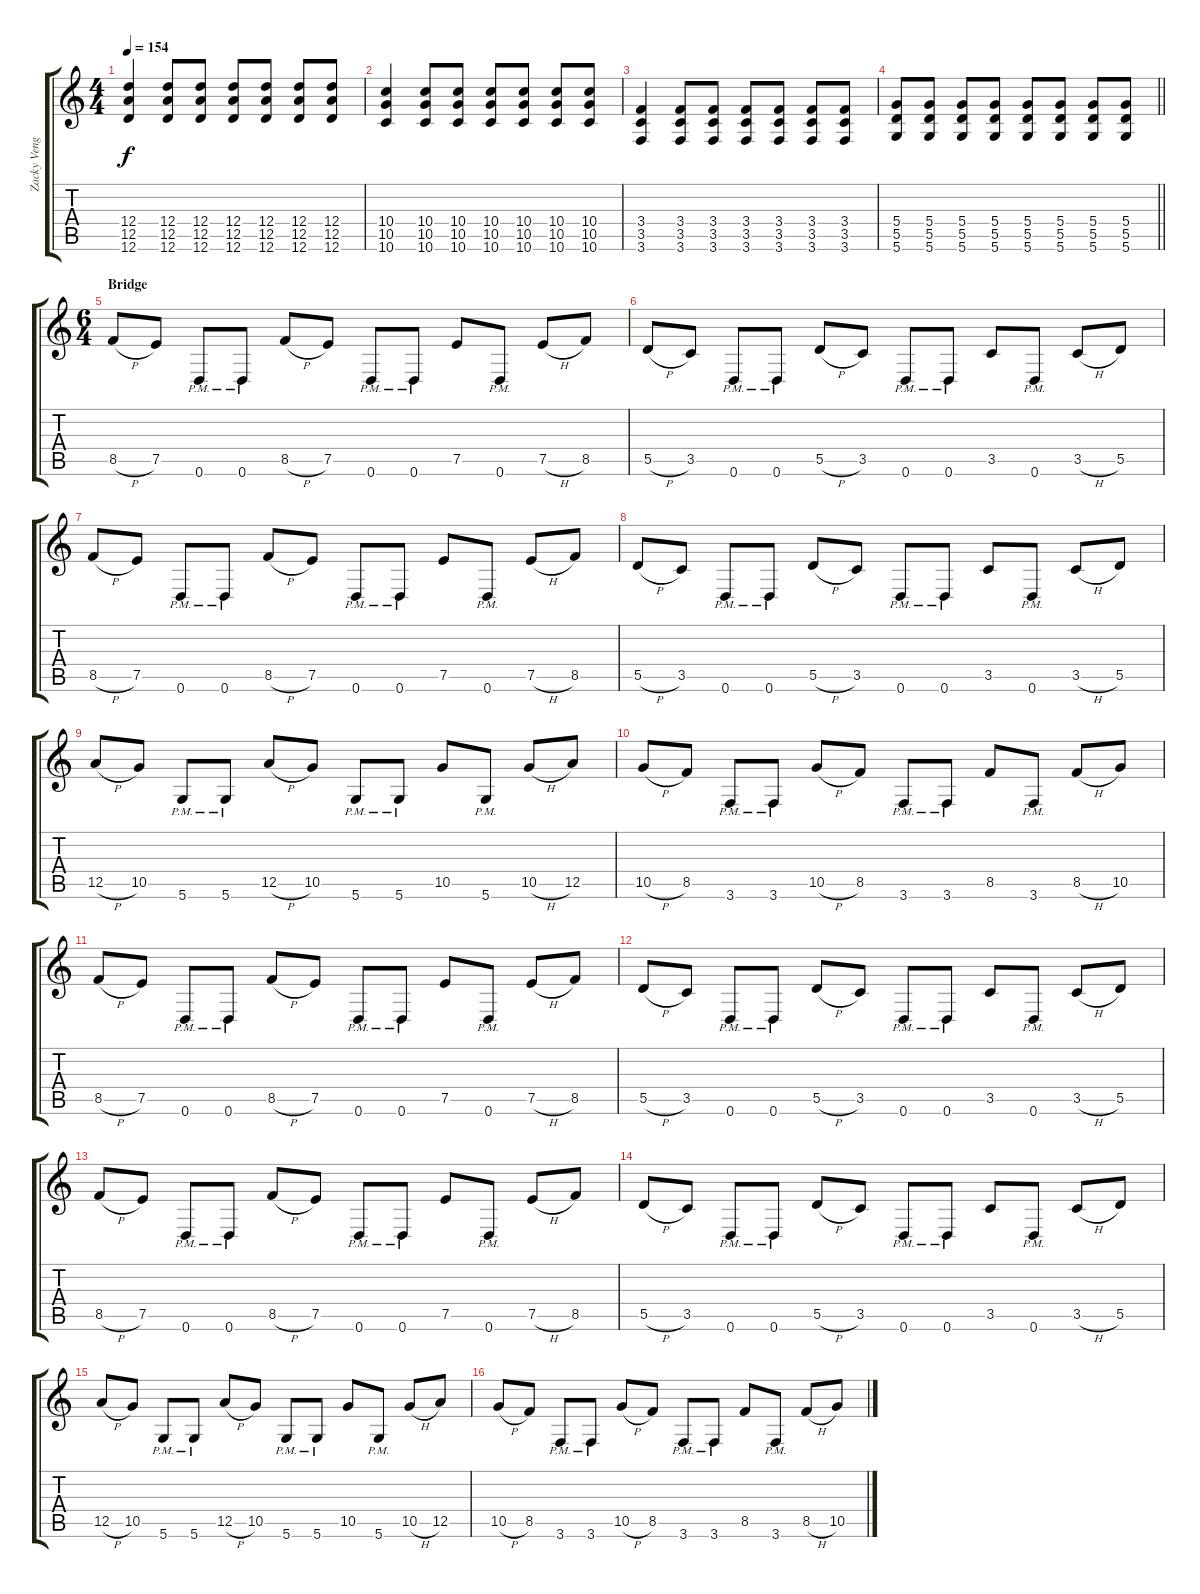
\track ("Zacky Vengeance" "Zacky Veng") {instrument distortionguitar}
\staff {score tabs}
\tuning (E4 B3 G3 D3 A2 D2) {hide}
\ts (4 4)
\tempo 154
\clef g2
\ks c
(12.4 12.5 12.6).4{dy f} (12.4 12.5 12.6).8 (12.4 12.5 12.6).8 (12.4 12.5 12.6).8 (12.4 12.5 12.6).8 (12.4 12.5 12.6).8 (12.4 12.5 12.6).8 |
(10.4 10.5 10.6).4 (10.4 10.5 10.6).8 (10.4 10.5 10.6).8 (10.4 10.5 10.6).8 (10.4 10.5 10.6).8 (10.4 10.5 10.6).8 (10.4 10.5 10.6).8 |
(3.4 3.5 3.6).4 (3.4 3.5 3.6).8 (3.4 3.5 3.6).8 (3.4 3.5 3.6).8 (3.4 3.5 3.6).8 (3.4 3.5 3.6).8 (3.4 3.5 3.6).8 |
\barLineRight lightlight
(5.4 5.5 5.6).8 (5.4 5.5 5.6).8 (5.4 5.5 5.6).8 (5.4 5.5 5.6).8 (5.4 5.5 5.6).8 (5.4 5.5 5.6).8 (5.4 5.5 5.6).8 (5.4 5.5 5.6).8 |
\ts (6 4)
\section ("" "Bridge")
8.5{h}.8 7.5.8 0.6{pm}.8 0.6{pm}.8 8.5{h}.8 7.5.8 0.6{pm}.8 0.6{pm}.8 7.5.8 0.6{pm}.8 7.5{h}.8 8.5.8 |
5.5{h}.8 3.5.8 0.6{pm}.8 0.6{pm}.8 5.5{h}.8 3.5.8 0.6{pm}.8 0.6{pm}.8 3.5.8 0.6{pm}.8 3.5{h}.8 5.5.8 |
8.5{h}.8 7.5.8 0.6{pm}.8 0.6{pm}.8 8.5{h}.8 7.5.8 0.6{pm}.8 0.6{pm}.8 7.5.8 0.6{pm}.8 7.5{h}.8 8.5.8 |
5.5{h}.8 3.5.8 0.6{pm}.8 0.6{pm}.8 5.5{h}.8 3.5.8 0.6{pm}.8 0.6{pm}.8 3.5.8 0.6{pm}.8 3.5{h}.8 5.5.8 |
12.5{h}.8 10.5.8 5.6{pm}.8 5.6{pm}.8 12.5{h}.8 10.5.8 5.6{pm}.8 5.6{pm}.8 10.5.8 5.6{pm}.8 10.5{h}.8 12.5.8 |
10.5{h}.8 8.5.8 3.6{pm}.8 3.6{pm}.8 10.5{h}.8 8.5.8 3.6{pm}.8 3.6{pm}.8 8.5.8 3.6{pm}.8 8.5{h}.8 10.5.8 |
8.5{h}.8{balance 8} 7.5.8 0.6{pm}.8 0.6{pm}.8 8.5{h}.8 7.5.8 0.6{pm}.8 0.6{pm}.8 7.5.8 0.6{pm}.8 7.5{h}.8 8.5.8 |
5.5{h}.8 3.5.8 0.6{pm}.8 0.6{pm}.8 5.5{h}.8 3.5.8 0.6{pm}.8 0.6{pm}.8 3.5.8 0.6{pm}.8 3.5{h}.8 5.5.8 |
8.5{h}.8 7.5.8 0.6{pm}.8 0.6{pm}.8 8.5{h}.8 7.5.8 0.6{pm}.8 0.6{pm}.8 7.5.8 0.6{pm}.8 7.5{h}.8 8.5.8 |
5.5{h}.8 3.5.8 0.6{pm}.8 0.6{pm}.8 5.5{h}.8 3.5.8 0.6{pm}.8 0.6{pm}.8 3.5.8 0.6{pm}.8 3.5{h}.8 5.5.8 |
12.5{h}.8 10.5.8 5.6{pm}.8 5.6{pm}.8 12.5{h}.8 10.5.8 5.6{pm}.8 5.6{pm}.8 10.5.8 5.6{pm}.8 10.5{h}.8 12.5.8 |
10.5{h}.8 8.5.8 3.6{pm}.8 3.6{pm}.8 10.5{h}.8 8.5.8 3.6{pm}.8 3.6{pm}.8 8.5.8 3.6{pm}.8 8.5{h}.8 10.5.8
